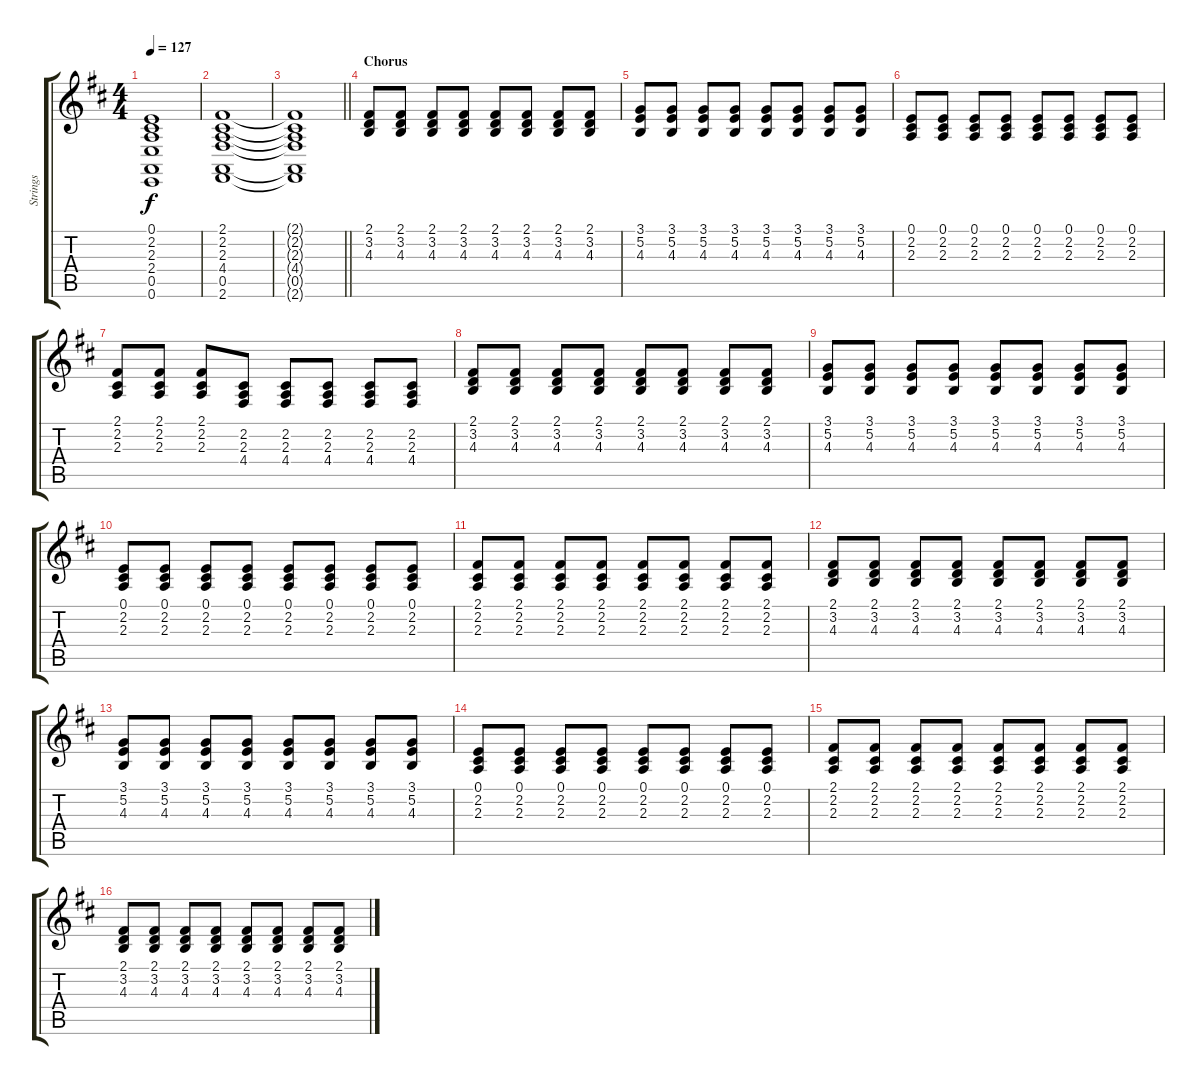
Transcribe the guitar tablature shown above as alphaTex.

\track ("Strings" "Strings") {instrument stringensemble1}
\staff {score tabs}
\tuning (E4 B3 G3 D3 A2 E2) {hide}
\ts (4 4)
\tempo 127
\clef g2
\ks d
(0.1{t} 2.2{t} 2.3{t} 2.4{t} 0.5{t} 0.6{t}).1{dy f} |
(2.1 2.2 2.3 4.4 0.5 2.6).1 |
\barLineRight lightlight
(2.1{t} 2.2{t} 2.3{t} 4.4{t} 0.5{t} 2.6{t}).1 |
\section ("" "Chorus")
(2.1 3.2 4.3).8 (2.1 3.2 4.3).8 (2.1 3.2 4.3).8 (2.1 3.2 4.3).8 (2.1 3.2 4.3).8 (2.1 3.2 4.3).8 (2.1 3.2 4.3).8 (2.1 3.2 4.3).8 |
(3.1 5.2 4.3).8 (3.1 5.2 4.3).8 (3.1 5.2 4.3).8 (3.1 5.2 4.3).8 (3.1 5.2 4.3).8 (3.1 5.2 4.3).8 (3.1 5.2 4.3).8 (3.1 5.2 4.3).8 |
(0.1 2.2 2.3).8 (0.1 2.2 2.3).8 (0.1 2.2 2.3).8 (0.1 2.2 2.3).8 (0.1 2.2 2.3).8 (0.1 2.2 2.3).8 (0.1 2.2 2.3).8 (0.1 2.2 2.3).8 |
(2.1 2.2 2.3).8 (2.1 2.2 2.3).8 (2.1 2.2 2.3).8 (2.2 2.3 4.4).8 (2.2 2.3 4.4).8 (2.2 2.3 4.4).8 (2.2 2.3 4.4).8 (2.2 2.3 4.4).8 |
(2.1 3.2 4.3).8 (2.1 3.2 4.3).8 (2.1 3.2 4.3).8 (2.1 3.2 4.3).8 (2.1 3.2 4.3).8 (2.1 3.2 4.3).8 (2.1 3.2 4.3).8 (2.1 3.2 4.3).8 |
(3.1 5.2 4.3).8 (3.1 5.2 4.3).8 (3.1 5.2 4.3).8 (3.1 5.2 4.3).8 (3.1 5.2 4.3).8 (3.1 5.2 4.3).8 (3.1 5.2 4.3).8 (3.1 5.2 4.3).8 |
(0.1 2.2 2.3).8 (0.1 2.2 2.3).8 (0.1 2.2 2.3).8 (0.1 2.2 2.3).8 (0.1 2.2 2.3).8 (0.1 2.2 2.3).8 (0.1 2.2 2.3).8 (0.1 2.2 2.3).8 |
(2.1 2.2 2.3).8 (2.1 2.2 2.3).8 (2.1 2.2 2.3).8 (2.1 2.2 2.3).8 (2.1 2.2 2.3).8 (2.1 2.2 2.3).8 (2.1 2.2 2.3).8 (2.1 2.2 2.3).8 |
(2.1 3.2 4.3).8 (2.1 3.2 4.3).8 (2.1 3.2 4.3).8 (2.1 3.2 4.3).8 (2.1 3.2 4.3).8 (2.1 3.2 4.3).8 (2.1 3.2 4.3).8 (2.1 3.2 4.3).8 |
(3.1 5.2 4.3).8 (3.1 5.2 4.3).8 (3.1 5.2 4.3).8 (3.1 5.2 4.3).8 (3.1 5.2 4.3).8 (3.1 5.2 4.3).8 (3.1 5.2 4.3).8 (3.1 5.2 4.3).8 |
(0.1 2.2 2.3).8 (0.1 2.2 2.3).8 (0.1 2.2 2.3).8 (0.1 2.2 2.3).8 (0.1 2.2 2.3).8 (0.1 2.2 2.3).8 (0.1 2.2 2.3).8 (0.1 2.2 2.3).8 |
(2.1 2.2 2.3).8 (2.1 2.2 2.3).8 (2.1 2.2 2.3).8 (2.1 2.2 2.3).8 (2.1 2.2 2.3).8 (2.1 2.2 2.3).8 (2.1 2.2 2.3).8 (2.1 2.2 2.3).8 |
(2.1 3.2 4.3).8 (2.1 3.2 4.3).8 (2.1 3.2 4.3).8 (2.1 3.2 4.3).8 (2.1 3.2 4.3).8 (2.1 3.2 4.3).8 (2.1 3.2 4.3).8 (2.1 3.2 4.3).8
